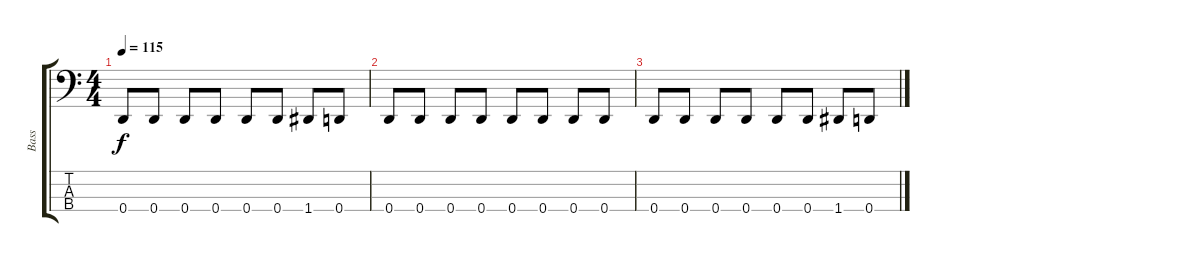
\track ("Bass" "Bass") {instrument electricbasspick}
\staff {score tabs}
\tuning (G2 D2 A1 D1) {hide}
\ts (4 4)
\tempo 115
\clef f4
\ks c
0.4.8{dy f} 0.4.8 0.4.8 0.4.8 0.4.8 0.4.8 1.4.8 0.4.8 |
0.4.8 0.4.8 0.4.8 0.4.8 0.4.8 0.4.8 0.4.8 0.4.8 |
0.4.8 0.4.8 0.4.8 0.4.8 0.4.8 0.4.8 1.4.8 0.4.8
